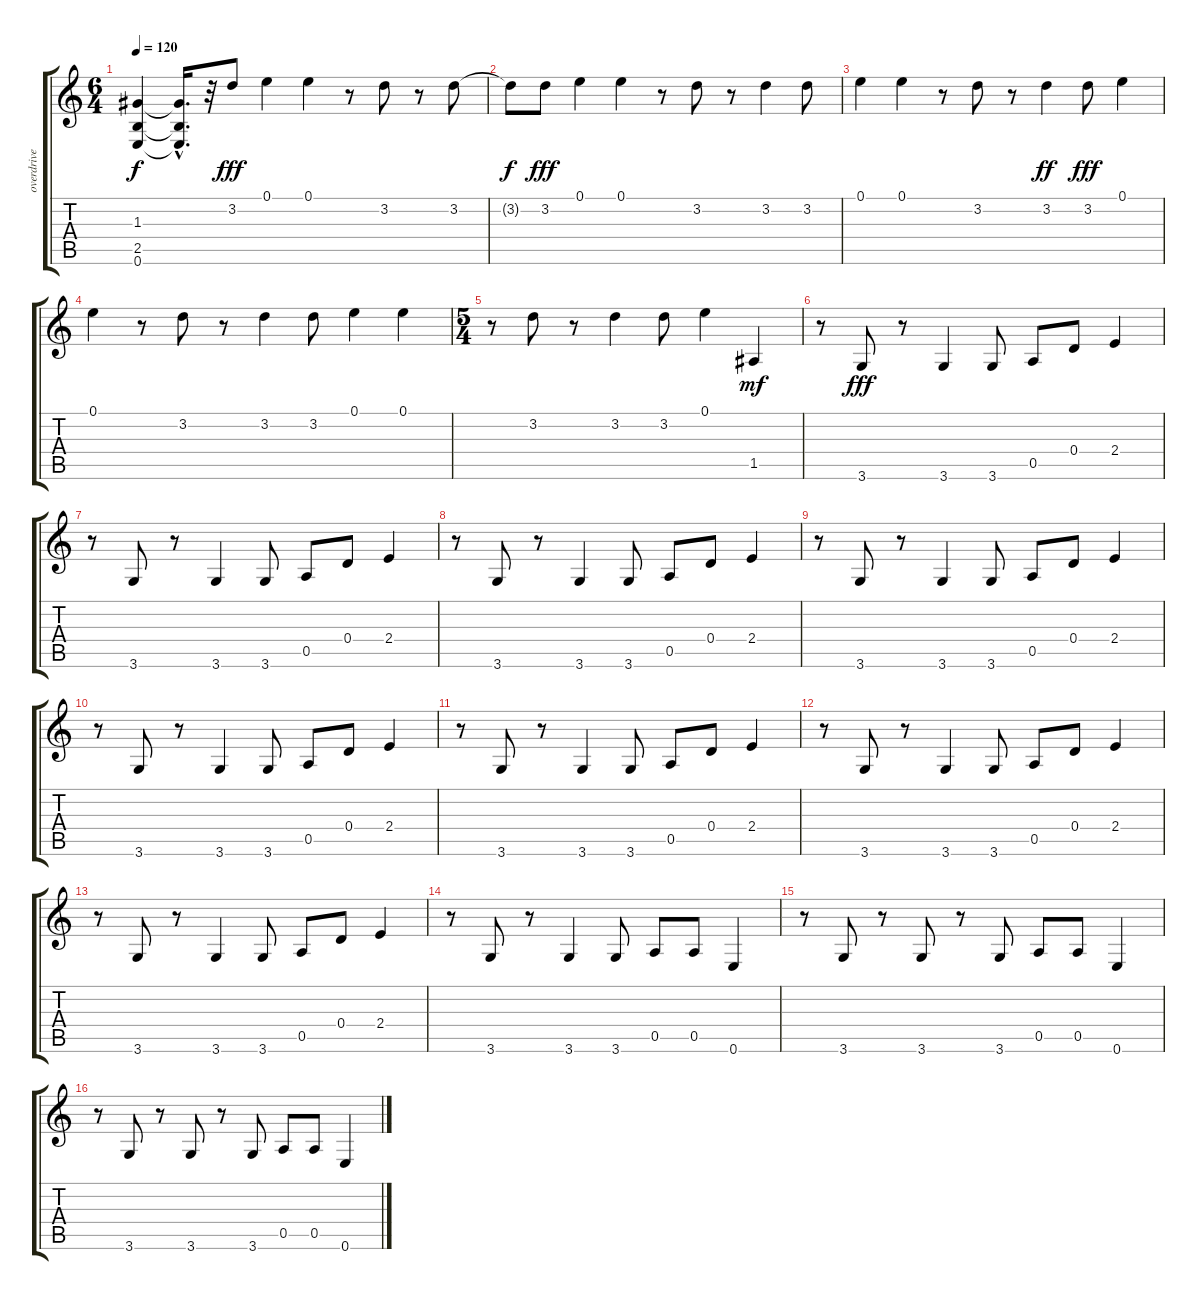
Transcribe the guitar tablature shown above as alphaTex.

\track ("overdrive gt" "overdrive ") {instrument overdrivenguitar}
\staff {score tabs}
\tuning (E4 B3 G3 D3 A2 E2) {hide}
\ts (6 4)
\tempo 120
\clef g2
\ks c
(1.3{t} 2.5{t} 0.6{t}).4{dy f} (1.3{hac t} 2.5{hac t} 0.6{hac t}).16{d} r.32 3.2.8{dy fff} 0.1.4 0.1.4 r.8 3.2.8 r.8 3.2.8 |
3.2{t}.8{dy f} 3.2.8{dy fff} 0.1.4 0.1.4 r.8 3.2.8 r.8 3.2.4 3.2.8 |
0.1.4 0.1.4 r.8 3.2.8 r.8 3.2.4{dy ff} 3.2.8{dy fff} 0.1.4 |
0.1.4 r.8 3.2.8 r.8 3.2.4 3.2.8 0.1.4 0.1.4 |
\ts (5 4)
r.8 3.2.8 r.8 3.2.4 3.2.8 0.1.4 1.5.4{dy mf} |
r.8 3.6.8{dy fff} r.8 3.6.4 3.6.8 0.5.8 0.4.8 2.4.4 |
r.8 3.6.8 r.8 3.6.4 3.6.8 0.5.8 0.4.8 2.4.4 |
r.8 3.6.8 r.8 3.6.4 3.6.8 0.5.8 0.4.8 2.4.4 |
r.8 3.6.8 r.8 3.6.4 3.6.8 0.5.8 0.4.8 2.4.4 |
r.8 3.6.8 r.8 3.6.4 3.6.8 0.5.8 0.4.8 2.4.4 |
r.8 3.6.8 r.8 3.6.4 3.6.8 0.5.8 0.4.8 2.4.4 |
r.8 3.6.8 r.8 3.6.4 3.6.8 0.5.8 0.4.8 2.4.4 |
r.8 3.6.8 r.8 3.6.4 3.6.8 0.5.8 0.4.8 2.4.4 |
r.8 3.6.8 r.8 3.6.4 3.6.8 0.5.8 0.5.8 0.6.4 |
r.8 3.6.8 r.8 3.6.8 r.8 3.6.8 0.5.8 0.5.8 0.6.4 |
r.8 3.6.8 r.8 3.6.8 r.8 3.6.8 0.5.8 0.5.8 0.6.4
